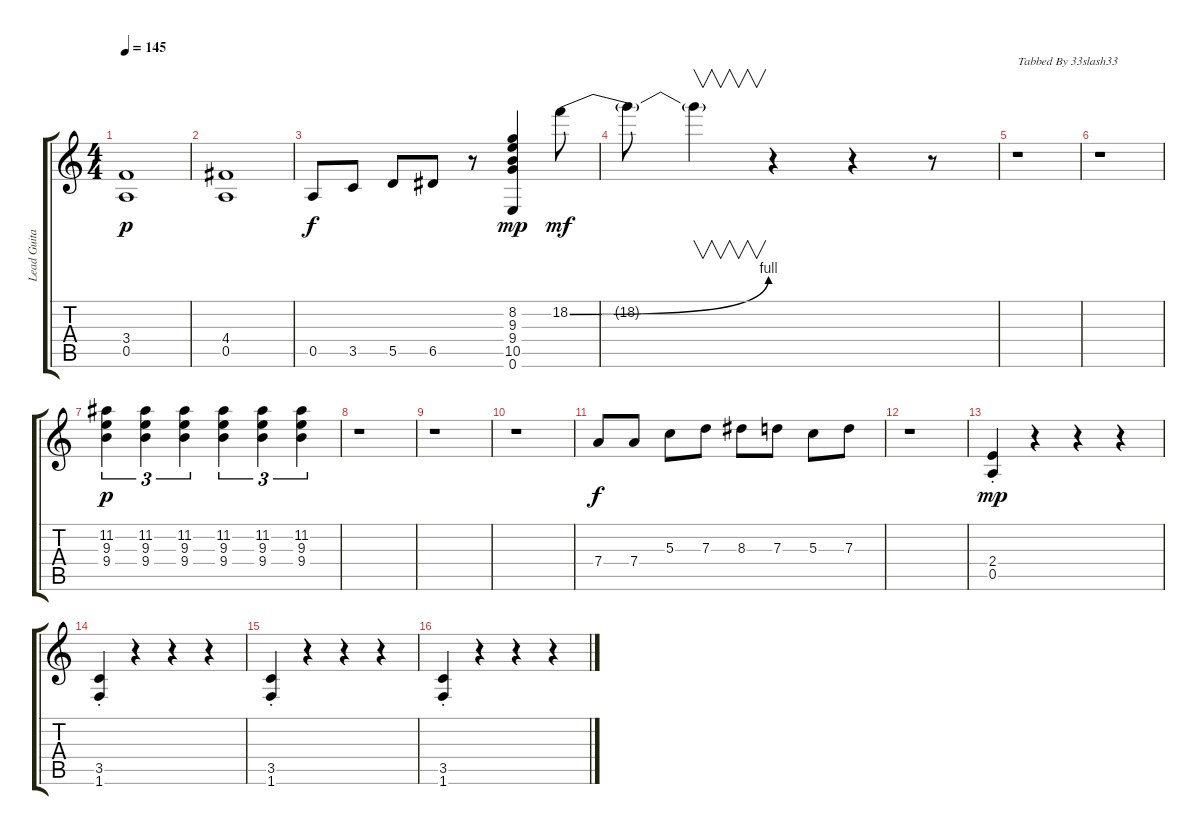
\track ("Lead Guitar" "Lead Guita") {instrument distortionguitar}
\staff {score tabs}
\tuning (E4 B3 G3 D3 A2 E2) {hide}
\ts (4 4)
\tempo 145
\clef g2
\ks c
(3.4 0.5).1{dy p} |
(4.4 0.5).1 |
0.5.8{dy f} 3.5.8 5.5.8 6.5.8 r.8 (8.2 9.3 9.4 10.5 0.6).4{dy mp} 18.2{be (bend 0 0 60 4)}.8{dy mf} |
18.2{t}.8 18.2{t}.4{v} r.4 r.4 r.8 |
r.1{txt "Tabbed By 33slash33"} |
r.1 |
(11.2 9.3 9.4).4{tu (3 2) dy p} (11.2 9.3 9.4).4{tu (3 2)} (11.2 9.3 9.4).4{tu (3 2)} (11.2 9.3 9.4).4{tu (3 2)} (11.2 9.3 9.4).4{tu (3 2)} (11.2 9.3 9.4).4{tu (3 2)} |
r.1 |
r.1 |
r.1 |
7.4.8{dy f} 7.4.8 5.3.8 7.3.8 8.3.8 7.3.8 5.3.8 7.3.8 |
r.1 |
(2.4{st} 0.5{st}).4{dy mp} r.4 r.4 r.4 |
(3.5{st} 1.6{st}).4 r.4 r.4 r.4 |
(3.5{st} 1.6{st}).4 r.4 r.4 r.4 |
(3.5{st} 1.6{st}).4 r.4 r.4 r.4
